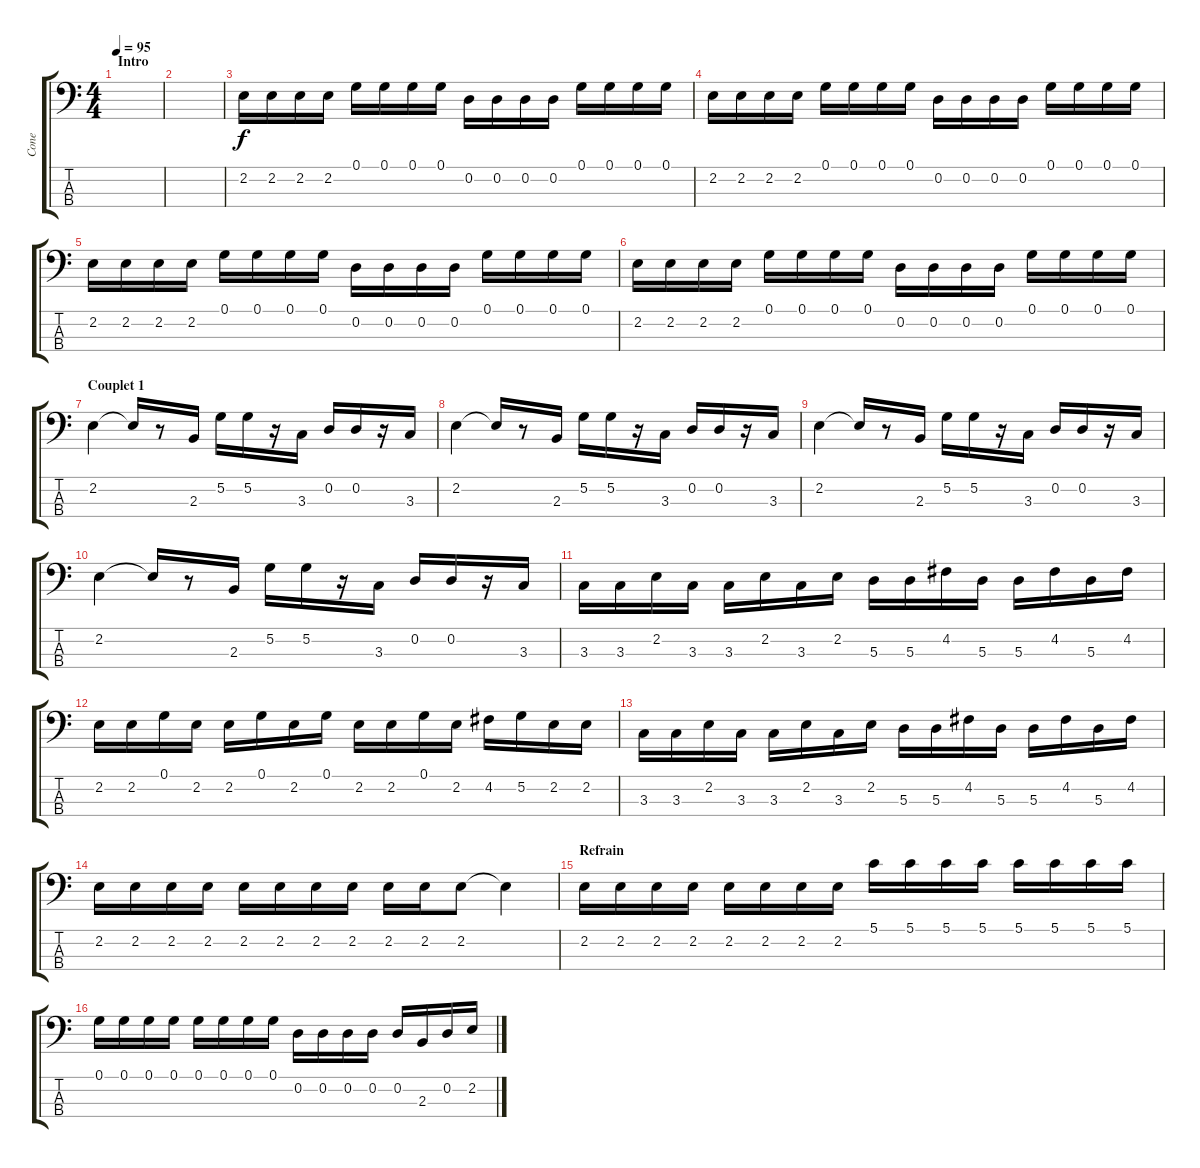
\track ("Cone" "Cone") {instrument electricbasspick}
\staff {score tabs}
\tuning (G2 D2 A1 E1) {hide}
\ts (4 4)
\section ("" "Intro")
\tempo 95
\clef f4
\ks c
|
|
2.2.16 2.2.16 2.2.16 2.2.16 0.1.16 0.1.16 0.1.16 0.1.16 0.2.16 0.2.16 0.2.16 0.2.16 0.1.16 0.1.16 0.1.16 0.1.16 |
2.2.16 2.2.16 2.2.16 2.2.16 0.1.16 0.1.16 0.1.16 0.1.16 0.2.16 0.2.16 0.2.16 0.2.16 0.1.16 0.1.16 0.1.16 0.1.16 |
2.2.16 2.2.16 2.2.16 2.2.16 0.1.16 0.1.16 0.1.16 0.1.16 0.2.16 0.2.16 0.2.16 0.2.16 0.1.16 0.1.16 0.1.16 0.1.16 |
2.2.16 2.2.16 2.2.16 2.2.16 0.1.16 0.1.16 0.1.16 0.1.16 0.2.16 0.2.16 0.2.16 0.2.16 0.1.16 0.1.16 0.1.16 0.1.16 |
\section ("" "Couplet 1")
2.2.4 2.2{t}.16 r.8 2.3.16 5.2.16 5.2.16 r.16 3.3.16 0.2.16 0.2.16 r.16 3.3.16 |
2.2.4 2.2{t}.16 r.8 2.3.16 5.2.16 5.2.16 r.16 3.3.16 0.2.16 0.2.16 r.16 3.3.16 |
2.2.4 2.2{t}.16 r.8 2.3.16 5.2.16 5.2.16 r.16 3.3.16 0.2.16 0.2.16 r.16 3.3.16 |
2.2.4 2.2{t}.16 r.8 2.3.16 5.2.16 5.2.16 r.16 3.3.16 0.2.16 0.2.16 r.16 3.3.16 |
3.3.16 3.3.16 2.2.16 3.3.16 3.3.16 2.2.16 3.3.16 2.2.16 5.3.16 5.3.16 4.2.16 5.3.16 5.3.16 4.2.16 5.3.16 4.2.16 |
2.2.16 2.2.16 0.1.16 2.2.16 2.2.16 0.1.16 2.2.16 0.1.16 2.2.16 2.2.16 0.1.16 2.2.16 4.2.16 5.2.16 2.2.16 2.2.16 |
3.3.16 3.3.16 2.2.16 3.3.16 3.3.16 2.2.16 3.3.16 2.2.16 5.3.16 5.3.16 4.2.16 5.3.16 5.3.16 4.2.16 5.3.16 4.2.16 |
2.2.16 2.2.16 2.2.16 2.2.16 2.2.16 2.2.16 2.2.16 2.2.16 2.2.16 2.2.16 2.2.8 2.2{t}.4 |
\section ("" "Refrain")
2.2.16 2.2.16 2.2.16 2.2.16 2.2.16 2.2.16 2.2.16 2.2.16 5.1.16 5.1.16 5.1.16 5.1.16 5.1.16 5.1.16 5.1.16 5.1.16 |
0.1.16 0.1.16 0.1.16 0.1.16 0.1.16 0.1.16 0.1.16 0.1.16 0.2.16 0.2.16 0.2.16 0.2.16 0.2.16 2.3.16 0.2.16 2.2.16
